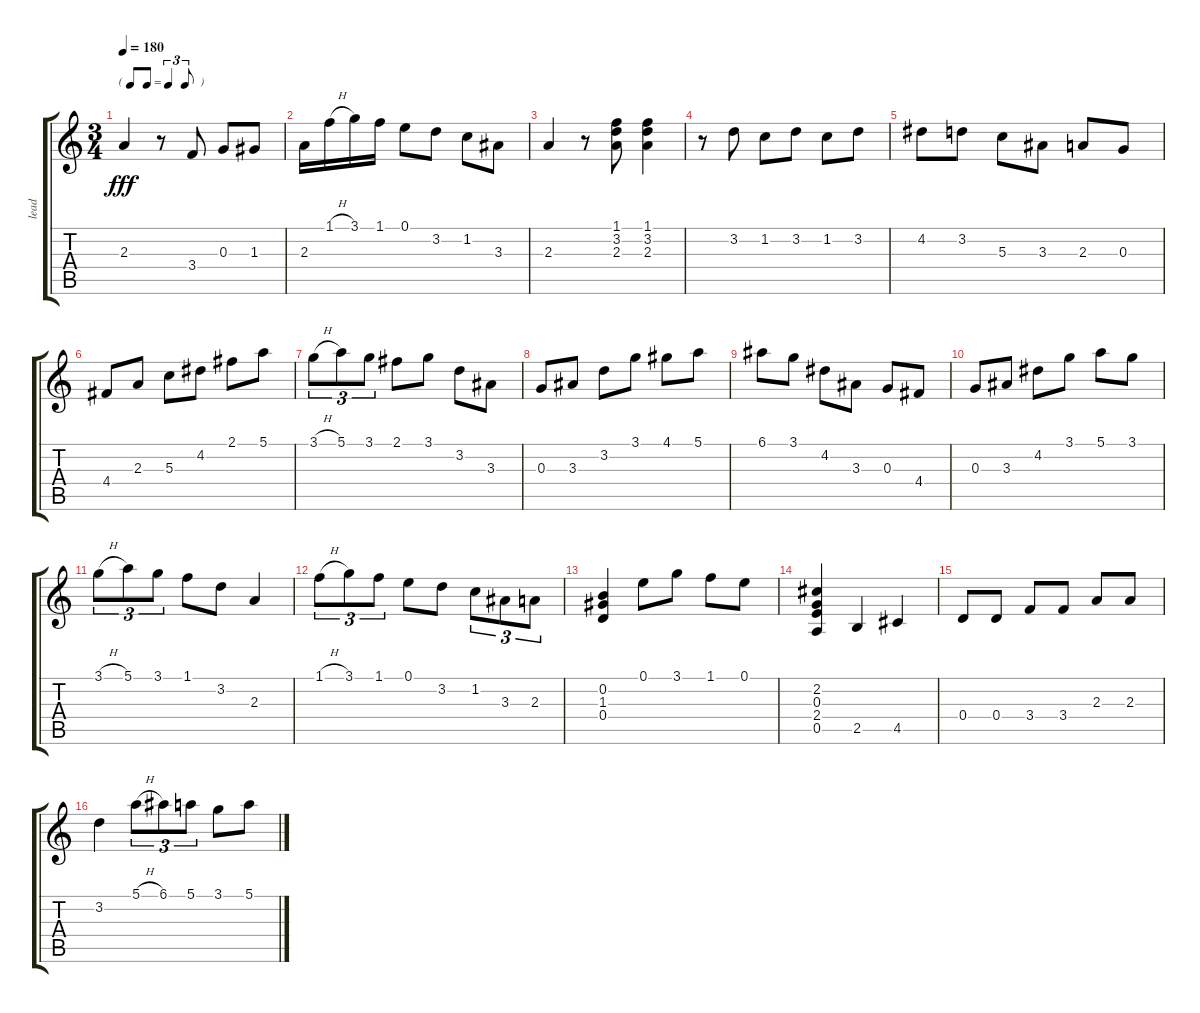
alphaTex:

\track ("lead" "lead") {instrument acousticguitarsteel}
\staff {score tabs}
\tuning (E4 B3 G3 D3 A2 E2) {hide}
\ts (3 4)
\tf triplet8th
\tempo 180
\clef g2
\ks c
2.3.4{dy fff} r.8 3.4.8 0.3.8 1.3.8 |
2.3.16 1.1{h}.16 3.1.16 1.1.16 0.1.8 3.2.8 1.2.8 3.3.8 |
2.3.4 r.8 (1.1 3.2 2.3).8 (1.1 3.2 2.3).4 |
r.8 3.2.8 1.2.8 3.2.8 1.2.8 3.2.8 |
4.2.8 3.2.8 5.3.8 3.3.8 2.3.8 0.3.8 |
4.4.8 2.3.8 5.3.8 4.2.8 2.1.8 5.1.8 |
3.1{h}.8{tu (3 2)} 5.1.8{tu (3 2)} 3.1.8{tu (3 2)} 2.1.8 3.1.8 3.2.8 3.3.8 |
0.3.8 3.3.8 3.2.8 3.1.8 4.1.8 5.1.8 |
6.1.8 3.1.8 4.2.8 3.3.8 0.3.8 4.4.8 |
0.3.8 3.3.8 4.2.8 3.1.8 5.1.8 3.1.8 |
3.1{h}.8{tu (3 2)} 5.1.8{tu (3 2)} 3.1.8{tu (3 2)} 1.1.8 3.2.8 2.3.4 |
1.1{h}.8{tu (3 2)} 3.1.8{tu (3 2)} 1.1.8{tu (3 2)} 0.1.8 3.2.8 1.2.8{tu (3 2)} 3.3.8{tu (3 2)} 2.3.8{tu (3 2)} |
(0.2 1.3 0.4).4 0.1.8 3.1.8 1.1.8 0.1.8 |
(2.2 0.3 2.4 0.5).4 2.5.4 4.5.4 |
0.4.8 0.4.8 3.4.8 3.4.8 2.3.8 2.3.8 |
3.2.4 5.1{h}.8{tu (3 2)} 6.1.8{tu (3 2)} 5.1.8{tu (3 2)} 3.1.8 5.1.8
